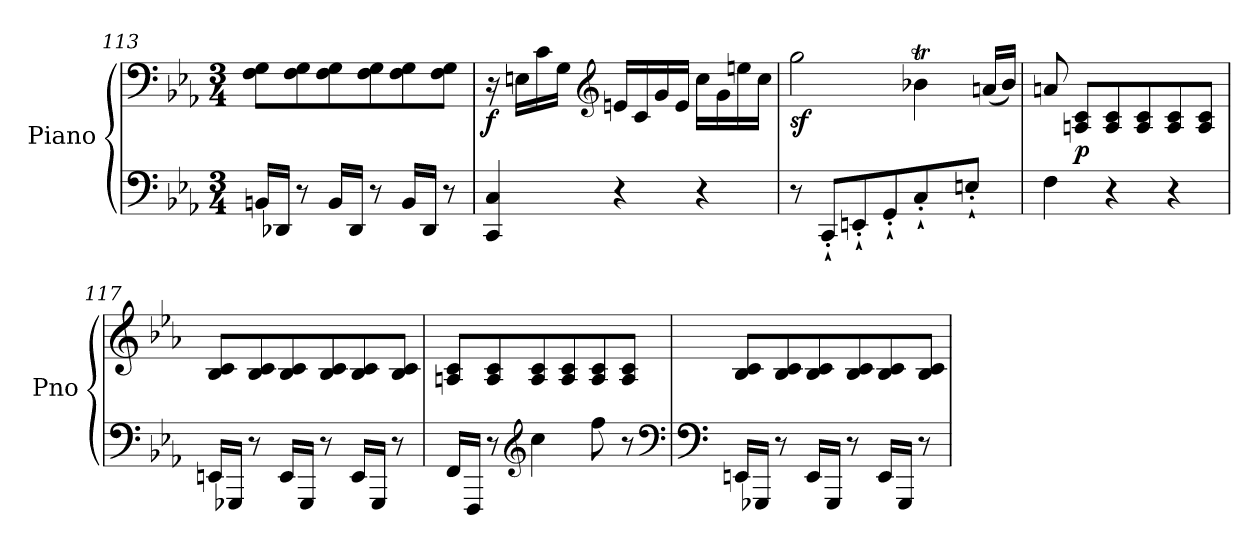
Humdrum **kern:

**kern	**kern	**dynam
*part1	*part1	*part1
*staff2	*staff1	*staff1/2
*I"Piano	*	*
*I'Pno	*	*
*clefF4	*clefF4	*
*k[b-e-a-]	*k[b-e-a-]	*
*E-:	*E-:	*
*M3/4	*M3/4	*
=113	=113	=113
16BBn/LL	8F\ 8G\L	.
16DD-X/JJ	.	.
8r	8F\ 8G\	.
16BB/LL	8F\ 8G\	.
16DD-/JJ	.	.
8r	8F\ 8G\	.
16BB/LL	8F\ 8G\	.
16DD-/JJ	.	.
8r	8F\ 8G\J	.
=114	=114	=114
!	!	!LO:DY:b
4CC/ 4C/	16r	f
.	16En\LL	.
.	16c\	.
.	16G\JJ	.
*	*clefG2	*
4r	16en/LL	.
.	16c/	.
.	16g/	.
.	16e/JJ	.
4r	16cc\LL	.
.	16g\	.
.	16een\	.
.	16cc\JJ	.
!!LO:LB:g=z
=115	=115	=115
*	*^	*
!	!	!	!LO:DY:b
8r	2gg\	20%11ryy	sf
8CC`'/L	.	.	.
8EEn`'/	.	.	.
8GG`'/	.	.	.
8C`'/	4b-XT\	.	.
*	*	*Xtuplet	*
.	.	20ccyy	.
.	.	20b-yy	.
8En`'/J	.	.	.
.	.	(20an/LL	.
.	.	20b-/JJ)	.
*	*v	*v	*
=116	=116	=116
4F\	8an/	.
!	!	!LO:DY:b
.	8An/ 8c/L	p
4r	8A/ 8c/	.
.	8A/ 8c/	.
4r	8A/ 8c/	.
.	8A/ 8c/J	.
=117	=117	=117
16EEn/LL	8B-/ 8c/L	.
16GGG-X/JJ	.	.
8r	8B-/ 8c/	.
16EE/LL	8B-/ 8c/	.
16GGG-/JJ	.	.
8r	8B-/ 8c/	.
16EE/LL	8B-/ 8c/	.
16GGG-/JJ	.	.
8r	8B-/ 8c/J	.
=118	=118	=118
16FF/LL	8An/ 8c/L	.
16FFF/JJ	.	.
8r	8A/ 8c/	.
*clefG2	*	*
4cc\	8A/ 8c/	.
.	8A/ 8c/	.
8ff\	8A/ 8c/	.
8r	8A/ 8c/J	.
*clefF4	*	*
!!LO:LB:g=z
=119	=119	=119
*clefF4	*	*
16EEn/LL	8B-/ 8c/L	.
16GGG-X/JJ	.	.
8r	8B-/ 8c/	.
16EE/LL	8B-/ 8c/	.
16GGG-/JJ	.	.
8r	8B-/ 8c/	.
16EE/LL	8B-/ 8c/	.
16GGG-/JJ	.	.
8r	8B-/ 8c/J	.
=	=	=
*-	*-	*-
